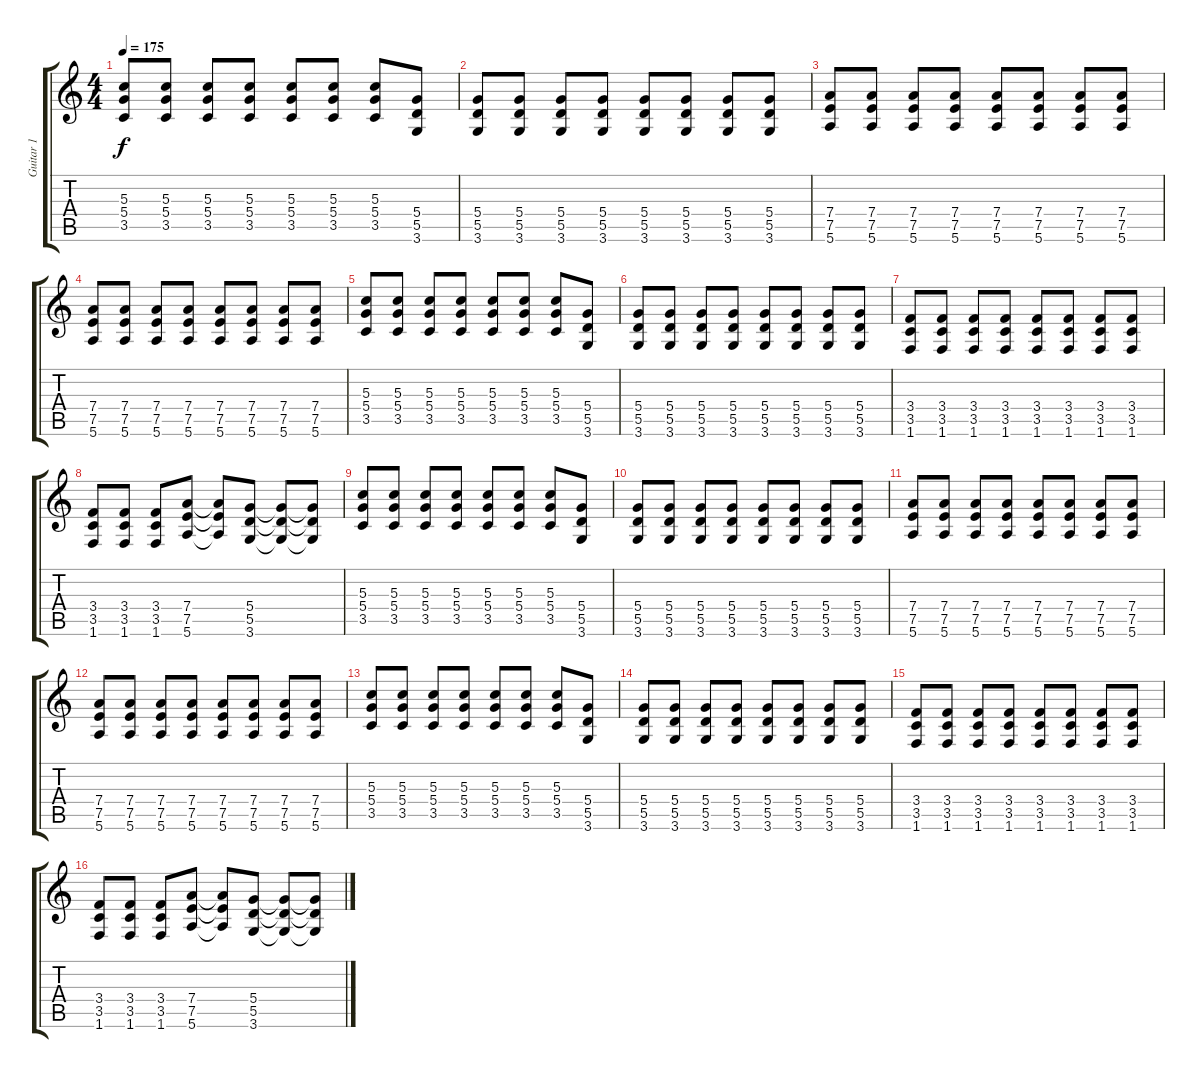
\track ("Guitar 1" "Guitar 1") {instrument overdrivenguitar}
\staff {score tabs}
\tuning (E4 B3 G3 D3 A2 E2) {hide}
\ts (4 4)
\tempo 175
\clef g2
\ks c
(5.3 5.4 3.5).8{dy f instrument overdrivenguitar} (5.3 5.4 3.5).8 (5.3 5.4 3.5).8 (5.3 5.4 3.5).8 (5.3 5.4 3.5).8 (5.3 5.4 3.5).8 (5.3 5.4 3.5).8 (5.4 5.5 3.6).8 |
(5.4 5.5 3.6).8 (5.4 5.5 3.6).8 (5.4 5.5 3.6).8 (5.4 5.5 3.6).8 (5.4 5.5 3.6).8 (5.4 5.5 3.6).8 (5.4 5.5 3.6).8 (5.4 5.5 3.6).8 |
(7.4 7.5 5.6).8 (7.4 7.5 5.6).8 (7.4 7.5 5.6).8 (7.4 7.5 5.6).8 (7.4 7.5 5.6).8 (7.4 7.5 5.6).8 (7.4 7.5 5.6).8 (7.4 7.5 5.6).8 |
(7.4 7.5 5.6).8 (7.4 7.5 5.6).8 (7.4 7.5 5.6).8 (7.4 7.5 5.6).8 (7.4 7.5 5.6).8 (7.4 7.5 5.6).8 (7.4 7.5 5.6).8 (7.4 7.5 5.6).8 |
(5.3 5.4 3.5).8 (5.3 5.4 3.5).8 (5.3 5.4 3.5).8 (5.3 5.4 3.5).8 (5.3 5.4 3.5).8 (5.3 5.4 3.5).8 (5.3 5.4 3.5).8 (5.4 5.5 3.6).8 |
(5.4 5.5 3.6).8 (5.4 5.5 3.6).8 (5.4 5.5 3.6).8 (5.4 5.5 3.6).8 (5.4 5.5 3.6).8 (5.4 5.5 3.6).8 (5.4 5.5 3.6).8 (5.4 5.5 3.6).8 |
(3.4 3.5 1.6).8 (3.4 3.5 1.6).8 (3.4 3.5 1.6).8 (3.4 3.5 1.6).8 (3.4 3.5 1.6).8 (3.4 3.5 1.6).8 (3.4 3.5 1.6).8 (3.4 3.5 1.6).8 |
(3.4 3.5 1.6).8 (3.4 3.5 1.6).8 (3.4 3.5 1.6).8 (7.4 7.5 5.6).8 (7.4{t} 7.5{t} 5.6{t}).8 (5.4 5.5 3.6).8 (5.4{t} 5.5{t} 3.6{t}).8 (5.4{t} 5.5{t} 3.6{t}).8 |
(5.3 5.4 3.5).8 (5.3 5.4 3.5).8 (5.3 5.4 3.5).8 (5.3 5.4 3.5).8 (5.3 5.4 3.5).8 (5.3 5.4 3.5).8 (5.3 5.4 3.5).8 (5.4 5.5 3.6).8 |
(5.4 5.5 3.6).8 (5.4 5.5 3.6).8 (5.4 5.5 3.6).8 (5.4 5.5 3.6).8 (5.4 5.5 3.6).8 (5.4 5.5 3.6).8 (5.4 5.5 3.6).8 (5.4 5.5 3.6).8 |
(7.4 7.5 5.6).8 (7.4 7.5 5.6).8 (7.4 7.5 5.6).8 (7.4 7.5 5.6).8 (7.4 7.5 5.6).8 (7.4 7.5 5.6).8 (7.4 7.5 5.6).8 (7.4 7.5 5.6).8 |
(7.4 7.5 5.6).8 (7.4 7.5 5.6).8 (7.4 7.5 5.6).8 (7.4 7.5 5.6).8 (7.4 7.5 5.6).8 (7.4 7.5 5.6).8 (7.4 7.5 5.6).8 (7.4 7.5 5.6).8 |
(5.3 5.4 3.5).8 (5.3 5.4 3.5).8 (5.3 5.4 3.5).8 (5.3 5.4 3.5).8 (5.3 5.4 3.5).8 (5.3 5.4 3.5).8 (5.3 5.4 3.5).8 (5.4 5.5 3.6).8 |
(5.4 5.5 3.6).8 (5.4 5.5 3.6).8 (5.4 5.5 3.6).8 (5.4 5.5 3.6).8 (5.4 5.5 3.6).8 (5.4 5.5 3.6).8 (5.4 5.5 3.6).8 (5.4 5.5 3.6).8 |
(3.4 3.5 1.6).8 (3.4 3.5 1.6).8 (3.4 3.5 1.6).8 (3.4 3.5 1.6).8 (3.4 3.5 1.6).8 (3.4 3.5 1.6).8 (3.4 3.5 1.6).8 (3.4 3.5 1.6).8 |
(3.4 3.5 1.6).8 (3.4 3.5 1.6).8 (3.4 3.5 1.6).8 (7.4 7.5 5.6).8 (7.4{t} 7.5{t} 5.6{t}).8 (5.4 5.5 3.6).8 (5.4{t} 5.5{t} 3.6{t}).8 (5.4{t} 5.5{t} 3.6{t}).8
